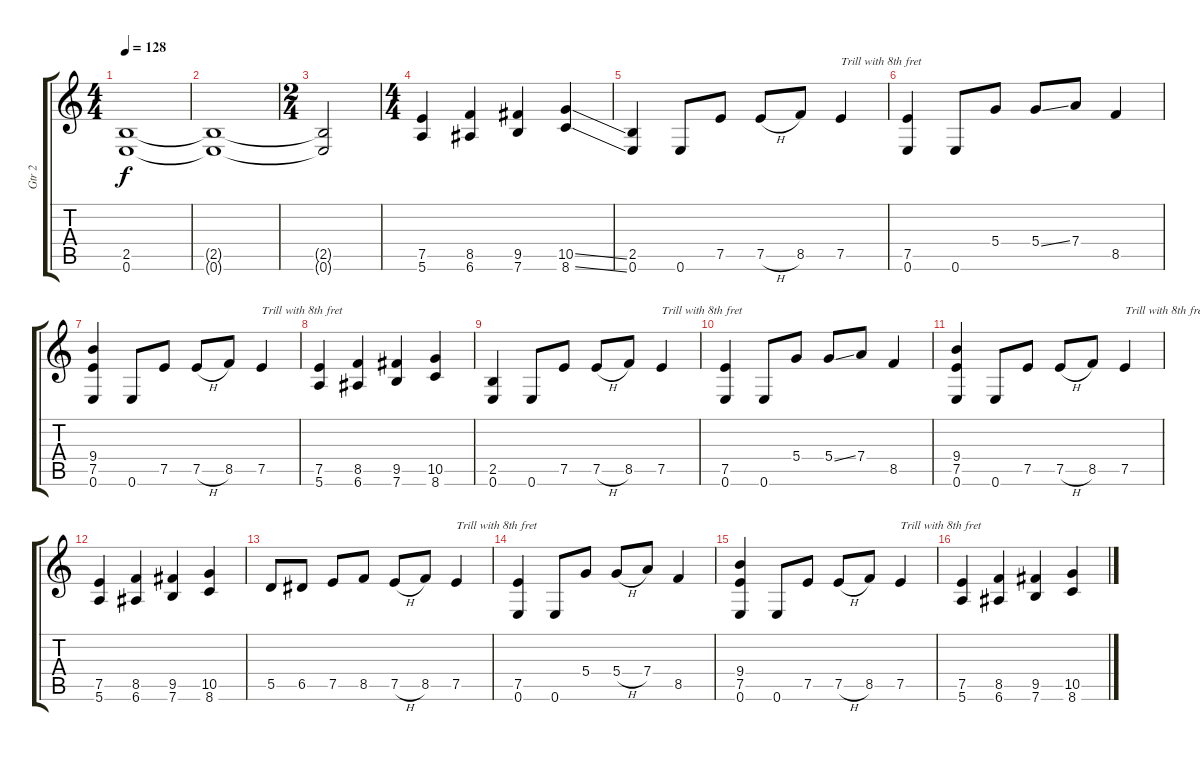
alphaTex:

\track ("Gtr 2" "Gtr 2") {instrument distortionguitar}
\staff {score tabs}
\tuning (E4 B3 G3 D3 A2 E2) {hide}
\ts (4 4)
\tempo 128
\clef g2
\ks c
(2.5{t} 0.6{t}).1{dy f} |
(2.5{t} 0.6{t}).1 |
\ts (2 4)
(2.5{t} 0.6{t}).2 |
\ts (4 4)
(7.5 5.6).4 (8.5 6.6).4 (9.5 7.6).4 (10.5{ss} 8.6{ss}).4 |
(2.5 0.6).4 0.6.8 7.5.8 7.5{h}.8 8.5.8 7.5.4{txt "Trill with 8th fret"} |
(7.5 0.6).4 0.6.8 5.4.8 5.4{ss}.8 7.4.8 8.5.4 |
(9.4 7.5 0.6).4 0.6.8 7.5.8 7.5{h}.8 8.5.8 7.5.4{txt "Trill with 8th fret"} |
(7.5 5.6).4 (8.5 6.6).4 (9.5 7.6).4 (10.5 8.6).4 |
(2.5 0.6).4 0.6.8 7.5.8 7.5{h}.8 8.5.8 7.5.4{txt "Trill with 8th fret"} |
(7.5 0.6).4 0.6.8 5.4.8 5.4{ss}.8 7.4.8 8.5.4 |
(9.4 7.5 0.6).4 0.6.8 7.5.8 7.5{h}.8 8.5.8 7.5.4{txt "Trill with 8th fret"} |
(7.5 5.6).4 (8.5 6.6).4 (9.5 7.6).4 (10.5 8.6).4 |
5.5.8 6.5.8 7.5.8 8.5.8 7.5{h}.8 8.5.8 7.5.4{txt "Trill with 8th fret"} |
(7.5 0.6).4 0.6.8 5.4.8 5.4{h}.8 7.4.8 8.5.4 |
(9.4 7.5 0.6).4 0.6.8 7.5.8 7.5{h}.8 8.5.8 7.5.4{txt "Trill with 8th fret"} |
(7.5 5.6).4 (8.5 6.6).4 (9.5 7.6).4 (10.5 8.6).4
